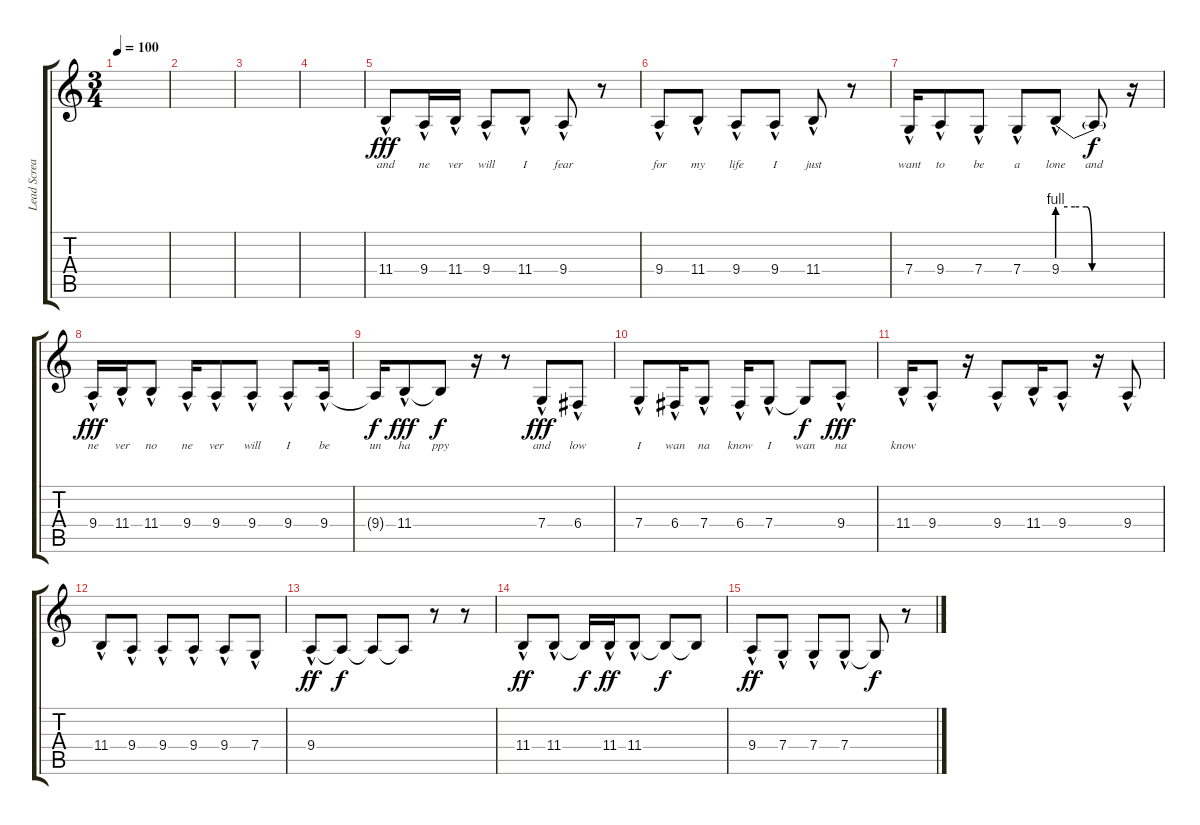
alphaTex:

\track ("Lead Scream-o" "Lead Screa") {instrument synthbrass2}
\staff {score tabs}
\tuning (D4 A3 F3 C3 G2 C2) {hide}
\ts (3 4)
\tempo 100
\clef g2
\ks c
|
|
|
|
11.4{hac}.8{lyrics (0 "and") lyrics (1 "") lyrics (2 "") lyrics (3 "") lyrics (4 "") dy fff} 9.4{hac}.16{lyrics (0 "ne") lyrics (1 "") lyrics (2 "") lyrics (3 "") lyrics (4 "")} 11.4{hac}.16{lyrics (0 "ver") lyrics (1 "") lyrics (2 "") lyrics (3 "") lyrics (4 "")} 9.4{hac}.8{lyrics (0 "will") lyrics (1 "") lyrics (2 "") lyrics (3 "") lyrics (4 "")} 11.4{hac}.8{lyrics (0 "I") lyrics (1 "") lyrics (2 "") lyrics (3 "") lyrics (4 "")} 9.4{hac}.8{lyrics (0 "fear") lyrics (1 "") lyrics (2 "") lyrics (3 "") lyrics (4 "")} r.8 |
9.4{hac}.8{lyrics (0 "for") lyrics (1 "") lyrics (2 "") lyrics (3 "") lyrics (4 "")} 11.4{hac}.8{lyrics (0 "my") lyrics (1 "") lyrics (2 "") lyrics (3 "") lyrics (4 "")} 9.4{hac}.8{lyrics (0 "life") lyrics (1 "") lyrics (2 "") lyrics (3 "") lyrics (4 "")} 9.4{hac}.8{lyrics (0 "I") lyrics (1 "") lyrics (2 "") lyrics (3 "") lyrics (4 "")} 11.4{hac}.8{lyrics (0 "just") lyrics (1 "") lyrics (2 "") lyrics (3 "") lyrics (4 "")} r.8 |
7.4{hac}.16{lyrics (0 "want") lyrics (1 "") lyrics (2 "") lyrics (3 "") lyrics (4 "")} 9.4{hac}.8{lyrics (0 "to") lyrics (1 "") lyrics (2 "") lyrics (3 "") lyrics (4 "")} 7.4{hac}.8{lyrics (0 "be") lyrics (1 "") lyrics (2 "") lyrics (3 "") lyrics (4 "")} 7.4{hac}.8{lyrics (0 "a") lyrics (1 "") lyrics (2 "") lyrics (3 "") lyrics (4 "")} 9.4{be (custom 0 4 15 4 25 4 30 0 60 0) hac}.8{lyrics (0 "lone") lyrics (1 "") lyrics (2 "") lyrics (3 "") lyrics (4 "")} 9.4{t}.8{lyrics (0 "and") lyrics (1 "") lyrics (2 "") lyrics (3 "") lyrics (4 "") dy f} r.16 |
9.4{hac}.16{lyrics (0 "ne") lyrics (1 "") lyrics (2 "") lyrics (3 "") lyrics (4 "") dy fff} 11.4{hac}.16{lyrics (0 "ver") lyrics (1 "") lyrics (2 "") lyrics (3 "") lyrics (4 "")} 11.4{hac}.8{lyrics (0 "no") lyrics (1 "") lyrics (2 "") lyrics (3 "") lyrics (4 "")} 9.4{hac}.16{lyrics (0 "ne") lyrics (1 "") lyrics (2 "") lyrics (3 "") lyrics (4 "")} 9.4{hac}.8{lyrics (0 "ver") lyrics (1 "") lyrics (2 "") lyrics (3 "") lyrics (4 "")} 9.4{hac}.8{lyrics (0 "will") lyrics (1 "") lyrics (2 "") lyrics (3 "") lyrics (4 "")} 9.4{hac}.8{lyrics (0 "I") lyrics (1 "") lyrics (2 "") lyrics (3 "") lyrics (4 "")} 9.4{hac}.16{lyrics (0 "be") lyrics (1 "") lyrics (2 "") lyrics (3 "") lyrics (4 "")} |
9.4{t}.16{lyrics (0 "un") lyrics (1 "") lyrics (2 "") lyrics (3 "") lyrics (4 "") dy f} 11.4{hac}.8{lyrics (0 "ha") lyrics (1 "") lyrics (2 "") lyrics (3 "") lyrics (4 "") dy fff} 11.4{t}.8{lyrics (0 "ppy") lyrics (1 "") lyrics (2 "") lyrics (3 "") lyrics (4 "") dy f} r.16 r.8 7.4{hac}.8{lyrics (0 "and") lyrics (1 "") lyrics (2 "") lyrics (3 "") lyrics (4 "") dy fff} 6.4{hac}.8{lyrics (0 "low") lyrics (1 "") lyrics (2 "") lyrics (3 "") lyrics (4 "")} |
7.4{hac}.8{lyrics (0 "I") lyrics (1 "") lyrics (2 "") lyrics (3 "") lyrics (4 "")} 6.4{hac}.16{lyrics (0 "wan") lyrics (1 "") lyrics (2 "") lyrics (3 "") lyrics (4 "")} 7.4{hac}.8{lyrics (0 "na") lyrics (1 "") lyrics (2 "") lyrics (3 "") lyrics (4 "")} 6.4{hac}.16{lyrics (0 "know") lyrics (1 "") lyrics (2 "") lyrics (3 "") lyrics (4 "")} 7.4{hac}.8{lyrics (0 "I") lyrics (1 "") lyrics (2 "") lyrics (3 "") lyrics (4 "")} 7.4{t}.8{lyrics (0 "wan") lyrics (1 "") lyrics (2 "") lyrics (3 "") lyrics (4 "") dy f} 9.4{hac}.8{lyrics (0 "na") lyrics (1 "") lyrics (2 "") lyrics (3 "") lyrics (4 "") dy fff} |
11.4{hac}.16{lyrics (0 "know") lyrics (1 "") lyrics (2 "") lyrics (3 "") lyrics (4 "")} 9.4{hac}.8 r.16 9.4{hac}.8 11.4{hac}.16 9.4{hac}.8 r.16 9.4{hac}.8 |
11.4{hac}.8 9.4{hac}.8 9.4{hac}.8 9.4{hac}.8 9.4{hac}.8 7.4{hac}.8 |
9.4{hac}.8{dy ff} 9.4{t}.8{dy f} 9.4{t}.8 9.4{t}.8 r.8 r.8 |
11.4{hac}.8{dy ff} 11.4{hac}.8 11.4{t}.16{dy f} 11.4{hac}.16{dy ff} 11.4{hac}.8 11.4{t}.8{dy f} 11.4{t}.8 |
9.4{hac}.8{dy ff} 7.4{hac}.8 7.4{hac}.8 7.4{hac}.8 7.4{t}.8{dy f} r.8
